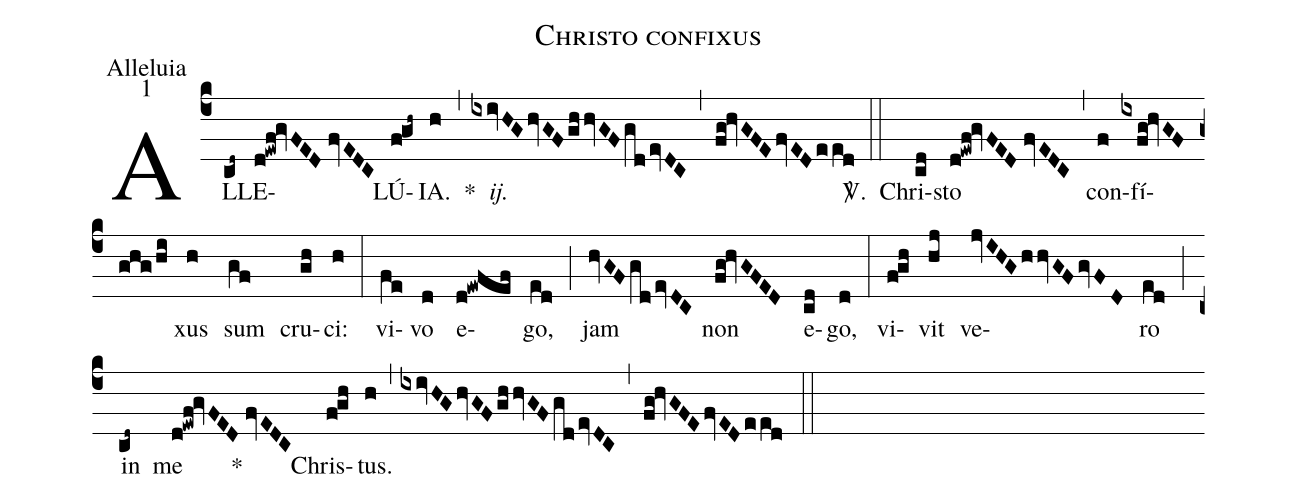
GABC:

name:Christo confixus;
office-part:Alleluia;
mode:1;
%%
(c4) AL(cd~)LE(d!ewf!gvFED//fvEDC)LÚ(f!gh~)IA.(h) *(,) <i>ij.</i>(ixivHG/hvGF/ghhvGF/gd/evDC) (,) (fg!hvGFE/fvED/eed) <sp>V/</sp>.(::) Chri(cd)sto(d!ewf!gvFED//fvEDC) (,) con(f)fí(ixfg!hvGF/ghg/hi)xus(h) sum(gf) cru(gh)ci:(h) (:) vi(fe)vo(d) e(d!ewfef)go,(ed) (;) jam(hvGF/gd/evDC) non(fg!hvGFED) e(cd)go,(d) (:) vi(f!gh)vit(hj) ve(jvIHG/hhvGF/gvFD)ro(ed) (;) in(cd~) me(d!ewf!gvFED//fvEDC) *() Chris(f!gh)tus.(h) (,) (ixivHG/hvGF/ghhvGF/gd/evDC) (,) (fg!hvGFE/fvED/eed) (::)
